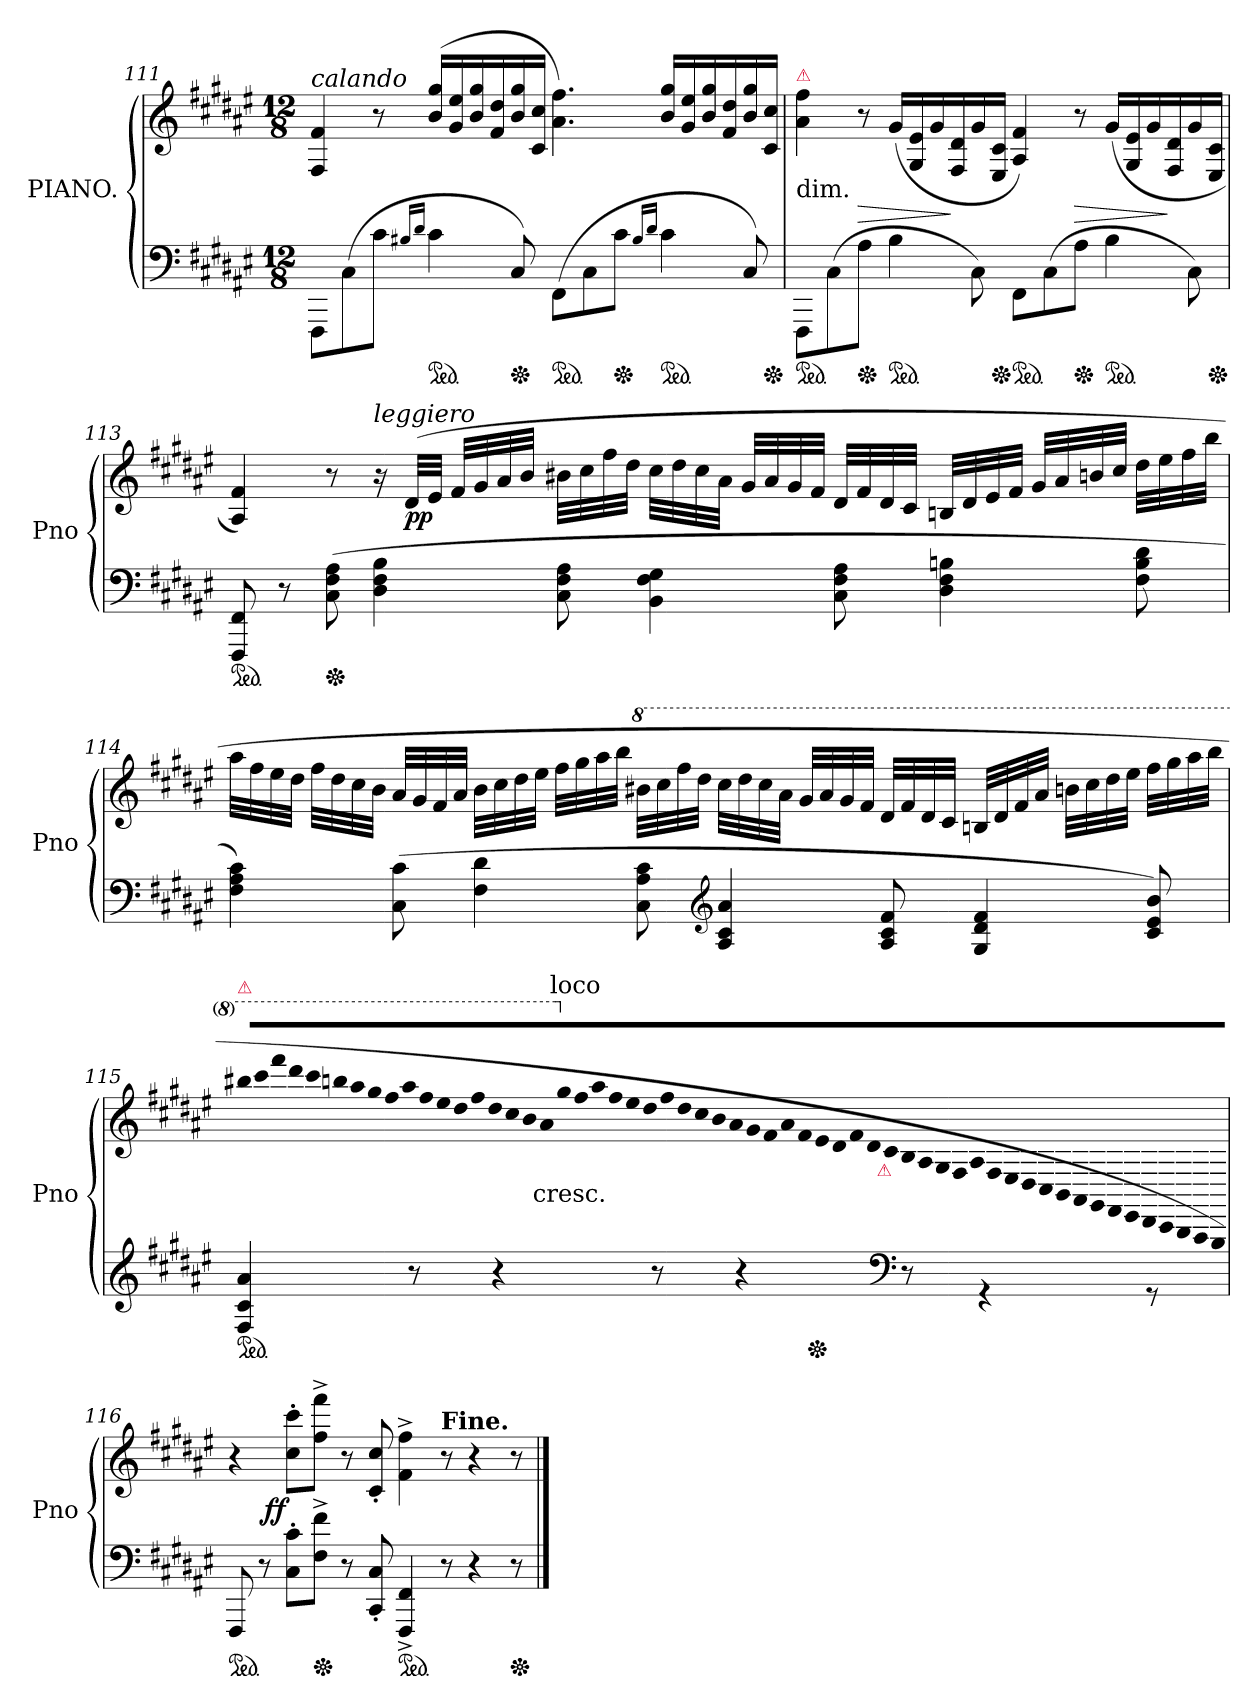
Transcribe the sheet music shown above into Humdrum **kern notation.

**kern	**kern	**dynam
*part1	*part1	*part1
*staff2	*staff1	*staff1/2
*I"PIANO.	*	*
*I'Pno	*	*
*clefF4	*clefG2	*
*k[f#c#g#d#a#e#]	*k[f#c#g#d#a#e#]	*
*M12/8	*M12/8	*
=111	=111	=111
!	!LO:TX:a:i:t=calando	!
8FFF#\L	4F#/ 4f#/	fp fp
(8C#\	.	.
8c#\J	8r	.
16qqB#X/LL	.	.
16qqd#/JJ	.	.
*ped	*	*
4c#	(16b 16gg#LL	.
.	16g# 16ee#	.
.	16b 16gg#	.
.	16f# 16dd#	.
*Xped	*	*
8C#)	16b 16gg#	.
.	16c# 16cc#JJ	.
*ped	*	*
(8FF#L	4.a# 4.ff#)	.
8C#	.	.
*Xped	*	*
8c#J	.	.
16qqB#/LL	.	.
16qqd#/JJ	.	.
*ped	*	*
4c#	16b 16gg#LL	.
.	16g# 16ee#	.
.	16b 16gg#	.
.	16f# 16dd#	.
8C#)	16b 16gg#	.
*Xped	*	*
.	16c# 16cc#JJ	.
=112	=112	=112
!	!LO:TX:c:t=dim.	!
!	!LO:TX:a:color=crimson:t=⚠	!
*ped	*	*
8FFF#\L	4a# 4ff#	.
(8C#\	.	.
!	!	!LO:HP:n=1:b
*Xped	*	*
8A#\J	8r	> >
*ped	*	*
4B	(>16g#LL	.
.	16G#/ 16e#/	.
.	16g#	.
.	16F#/ 16d#/	]
8C#\)	16g#	.
*Xped	*	*
.	16E#/ 16c#/JJ	.
*ped	*	*
8FF#\L	4A#/ 4f#/)	]
(8C#\	.	.
!	!	!LO:HP:n=1:b
*Xped	*	*
8A#\J	8r	> >
*ped	*	*
4B	(>16g#LL	.
.	16G#/ 16e#/	.
.	16g#	.
.	16F#/ 16d#/	]
8C#\)	16g#	.
*Xped	*	*
.	16E#/ 16c#/JJ	.
.	.	]
=113	=113	=113
*ped	*	*
8FFF#/ 8FF#/	4A#/ 4f#/)	.
8r	.	.
*Xped	*	*
(8C# 8F# 8A#	8r	.
!	!LO:TX:a:i:t=leggiero	!
4D# 4F# 4B	16r	.
.	(>32d#LLL	pp
.	32e#JJJ	.
.	32f#LLL	.
.	32g#	.
.	32a#	.
.	32bJJJ	.
8C# 8F# 8A#	32b#XLLL	.
.	32cc#	.
.	32ff#	.
.	32dd#JJJ	.
4BB 4F# 4G#	32cc#LLL	.
.	32dd#	.
.	32cc#	.
.	32a#JJJ	.
.	32g#LLL	.
.	32a#	.
.	32g#	.
.	32f#JJJ	.
8C# 8F# 8A#	32d#LLL	.
.	32f#	.
.	32d#	.
.	32c#JJJ	.
4D#\ 4F#\ 4Bn\	32Bn/LLL	.
.	32d#/	.
.	32e#/	.
.	32f#/JJJ	.
.	32g#/LLL	.
.	32a#/	.
.	32bn/	.
.	32cc#/JJJ	.
8F# 8B 8d#	32dd#LLL	.
.	32ee#	.
.	32ff#	.
.	32bbJJJ	.
=114	=114	=114
4F# 4A# 4c#)	32aa#LLL	.
.	32ff#	.
.	32ee#	.
.	32dd#JJJ	.
.	32ff#LLL	.
.	32dd#	.
.	32cc#	.
.	32bJJJ	.
(8C# 8c#	32a#LLL	.
.	32g#	.
.	32f#	.
.	32a#JJJ	.
4F# 4d#	32bLLL	.
.	32cc#	.
.	32dd#	.
.	32ee#JJJ	.
.	32ff#LLL	.
.	32gg#	.
.	32aa#	.
.	32bbJJJ	.
*	*8va	*
8C# 8A# 8c#	32bb#XLLL	.
.	32ccc#	.
.	32fff#	.
.	32ddd#JJJ	.
*clefG2	*	*
4A# 4c# 4a#	32ccc#LLL	.
.	32ddd#	.
.	32ccc#	.
.	32aa#JJJ	.
.	32gg#LLL	.
.	32aa#	.
.	32gg#	.
.	32ff#JJJ	.
8A# 8c# 8f#	32dd#LLL	.
.	32ff#	.
.	32dd#	.
.	32cc#JJJ	.
4G# 4d# 4f#	32bnLLL	.
.	32dd#	.
.	32ff#	.
.	32aa#JJJ	.
.	32bbnLLL	.
.	32ccc#	.
.	32ddd#	.
.	32eee#JJJ	.
8c# 8e# 8b)	32fff#LLL	.
.	32ggg#	.
.	32aaa#	.
.	32bbbJJJ	.
=115	=115	=115
*	*Xtuplet	*
!	!LO:TX:a:color=crimson:t=⚠	!
!LO:TX:a:color=crimson:t=⚠	!	!
!	!LO:N:vis=8	!
*ped	*	*
4F# 4c# 4a#	38bbb#X!/L	.
!	!LO:N:vis=8	!
.	38cccc#!/	.
!	!LO:N:vis=8	!
.	38ffff#!/	.
!	!LO:N:vis=8	!
.	38dddd#!/	.
!	!LO:N:vis=8	!
.	38cccc#!/	.
!	!LO:N:vis=8	!
.	38bbbn!/	.
!	!LO:N:vis=8	!
.	38aaa#!/	.
!	!LO:N:vis=8	!
.	38ggg#!/	.
!	!LO:N:vis=8	!
.	38fff#!/	.
!	!LO:N:vis=8	!
.	38aaa#!/	.
8r	.	.
!	!LO:N:vis=8	!
.	38fff#!/	.
!	!LO:N:vis=8	!
.	38eee#!/	.
!	!LO:N:vis=8	!
.	38ddd#!/	.
!	!LO:N:vis=8	!
.	38fff#!/	.
!	!LO:N:vis=8	!
.	38ddd#!/	.
4r	.	.
!	!LO:N:vis=8	!
.	38ccc#!/	.
!	!LO:N:vis=8	!
.	38bb!/	.
!	!LO:TX:c:t=cresc.	!
!	!LO:N:vis=8	!
.	38aa#!/	.
*	*X8va	*
!	!LO:TX:a:t=loco	!
!	!LO:N:vis=8	!
.	38gg#!/	.
!	!LO:N:vis=8	!
.	38ff#!/	.
!	!LO:N:vis=8	!
.	38aa#!/	.
!	!LO:N:vis=8	!
.	38ff#!/	.
!	!LO:N:vis=8	!
.	38ee#!/	.
!	!LO:N:vis=8	!
.	38dd#!/	.
8r	.	.
!	!LO:N:vis=8	!
.	38ff#!/	.
!	!LO:N:vis=8	!
.	38dd#!/	.
!	!LO:N:vis=8	!
.	38cc#!/	.
!	!LO:N:vis=8	!
.	38b!/	.
!	!LO:N:vis=8	!
.	38a#!/	.
4r	.	.
!	!LO:N:vis=8	!
.	38g#!/	.
!	!LO:N:vis=8	!
.	38f#!/	.
!	!LO:N:vis=8	!
.	38a#!/	.
!	!LO:N:vis=8	!
.	38f#!/	.
!	!LO:N:vis=8	!
*Xped	*	*
.	38e#!/	.
!	!LO:N:vis=8	!
.	38d#!/	.
!	!LO:N:vis=8	!
.	38f#!/	.
!	!LO:N:vis=8	!
.	38d#!/	.
!	!LO:TX:b:color=crimson:t=⚠	!
!	!LO:N:vis=8	!
.	38c#!/	.
*clefF4	*	*
!	!LO:N:vis=8	!
8r	38B!/	.
!	!LO:N:vis=8	!
.	38A#!/	.
!	!LO:N:vis=8	!
.	38G#!/	.
!	!LO:N:vis=8	!
.	38F#!/	.
!	!LO:N:vis=8	!
.	38A#!/	.
4rGG	.	.
!	!LO:N:vis=8	!
.	38F#!/	.
!	!LO:N:vis=8	!
.	38E#!/	.
!	!LO:N:vis=8	!
.	38D#!/	.
!	!LO:N:vis=8	!
.	38C#!/	.
!	!LO:N:vis=8	!
.	38BB!/	.
!	!LO:N:vis=8	!
.	38AA#!/	.
!	!LO:N:vis=8	!
.	38GG#!/	.
!	!LO:N:vis=8	!
.	38FF#!/	.
!	!LO:N:vis=8	!
.	38EE#!/	.
!	!LO:N:vis=8	!
.	38DD#!/	.
8rGG	.	.
!	!LO:N:vis=8	!
.	38CC#!/	.
!	!LO:N:vis=8	!
.	38BBB!/	.
!	!LO:N:vis=8	!
.	38AAA#!/	.
!	!LO:N:vis=8	!
.	38GGG#!/J)	.
=116	=116	=116
*ped	*	*
8FFF#	4r	.
8r	.	.
!	!	!LO:DY:rj
8C#'> 8c#'>L	8cc#'> 8ccc#'>L	ff
*Xped	*	*
8F#^> 8f#^>J	8ff#^> 8fff#^>J	.
8r	8r	.
8CC#'< 8C#'<	8c#'< 8cc#'<	.
*ped	*	*
4FFF#^> 4FF#^>	4f#^> 4ff#^>	.
!	!LO:TX:a:B:t=Fine.	!
8r	8r	.
4r	4r	.
*Xped	*	*
8r	8r	.
==	==	==
*-	*-	*-
